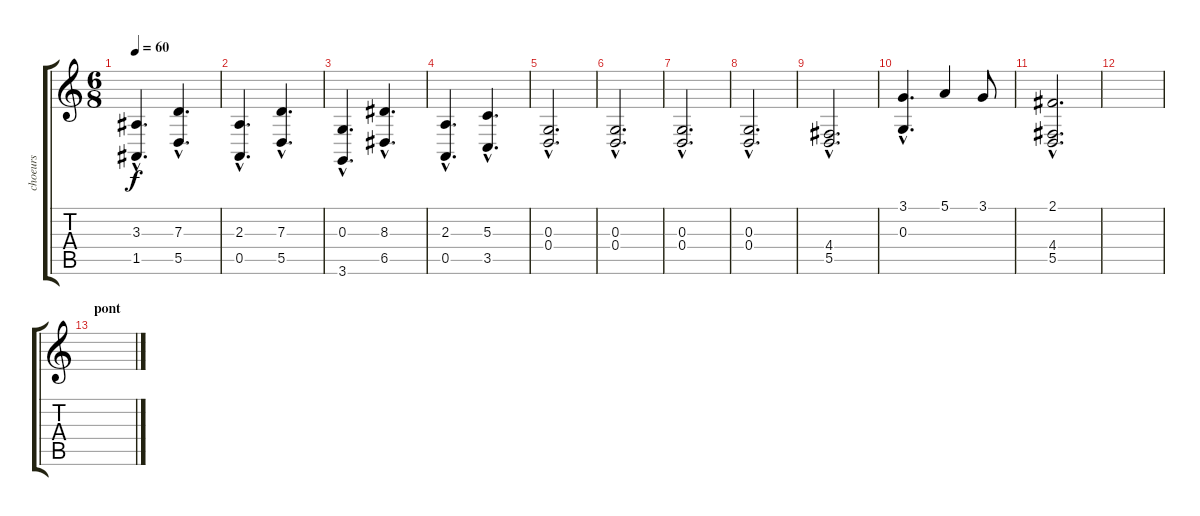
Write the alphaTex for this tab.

\track ("choeurs" "choeurs") {instrument voiceoohs}
\staff {score tabs}
\tuning (E4 B3 G3 D3 A2 E2) {hide}
\ts (6 8)
\tempo 60
\clef g2
\ks c
(3.3{hac} 1.5{hac}).4{d dy f} (7.3{hac} 5.5{hac}).4{d} |
(2.3{hac} 0.5{hac}).4{d} (7.3{hac} 5.5{hac}).4{d} |
(0.3{hac} 3.6{hac}).4{d} (8.3{hac} 6.5{hac}).4{d} |
(2.3{hac} 0.5{hac}).4{d} (5.3{hac} 3.5{hac}).4{d} |
(0.3{hac} 0.4{hac}).2{d} |
(0.3{hac} 0.4{hac}).2{d} |
(0.3{hac} 0.4{hac}).2{d} |
(0.3{hac} 0.4{hac}).2{d} |
(4.4{hac} 5.5{hac}).2{d} |
(3.1{hac} 0.3{hac}).4{d} 5.1.4 3.1.8 |
(2.1{hac} 4.4{hac} 5.5{hac}).2{d} |
|
\section ("" "pont")
